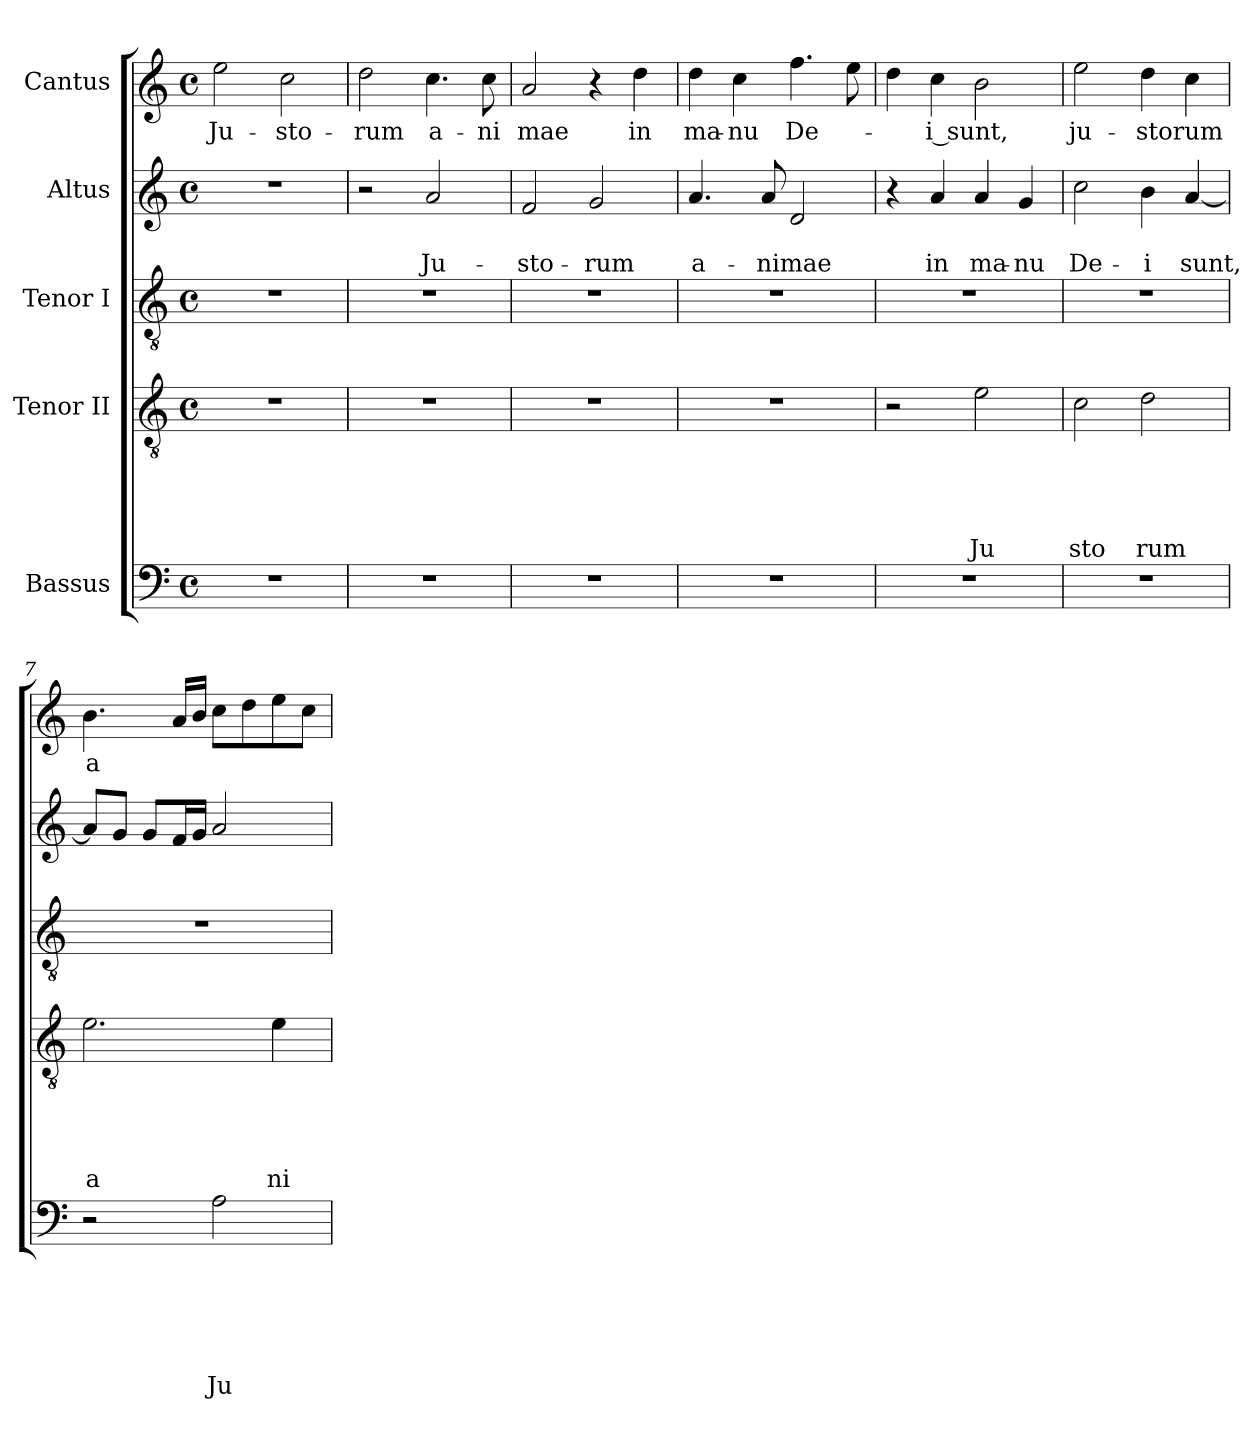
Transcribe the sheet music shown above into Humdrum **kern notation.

**kern	**text	**text	**text	**text	**text	**text	**kern	**text	**text	**text	**text	**text	**kern	**kern	**text	**text	**kern	**text
*part5	*part5	*part5	*part5	*part5	*part5	*part5	*part4	*part4	*part4	*part4	*part4	*part4	*part3	*part2	*part2	*part2	*part1	*part1
*staff5	*staff5	*staff5	*staff5	*staff5	*staff5	*staff5	*staff4	*staff4	*staff4	*staff4	*staff4	*staff4	*staff3	*staff2	*staff2	*staff2	*staff1	*staff1
*I"Bassus	*	*	*	*	*	*	*I"Tenor II	*	*	*	*	*	*I"Tenor I	*I"Altus	*	*	*I"Cantus	*
*clefF4	*	*	*	*	*	*	*clefGv2	*	*	*	*	*	*clefGv2	*clefG2	*	*	*clefG2	*
*k[]	*	*	*	*	*	*	*k[]	*	*	*	*	*	*k[]	*k[]	*	*	*k[]	*
*C:	*	*	*	*	*	*	*C:	*	*	*	*	*	*C:	*C:	*	*	*C:	*
*M4/4	*	*	*	*	*	*	*M4/4	*	*	*	*	*	*M4/4	*M4/4	*	*	*M4/4	*
*met(c)	*	*	*	*	*	*	*met(c)	*	*	*	*	*	*met(c)	*met(c)	*	*	*met(c)	*
=1	=1	=1	=1	=1	=1	=1	=1	=1	=1	=1	=1	=1	=1	=1	=1	=1	=1	=1
!	!	!	!	!	!	!	!	!	!	!	!	!	!	!	!	!	!	!LO:LY:b
1r	.	.	.	.	.	.	1r	.	.	.	.	.	1r	1r	.	.	2ee\	Ju-
!	!	!	!	!	!	!	!	!	!	!	!	!	!	!	!	!	!	!LO:LY:b
.	.	.	.	.	.	.	.	.	.	.	.	.	.	.	.	.	2cc\	-sto-
=2	=2	=2	=2	=2	=2	=2	=2	=2	=2	=2	=2	=2	=2	=2	=2	=2	=2	=2
!	!	!	!	!	!	!	!	!	!	!	!	!	!	!	!	!	!	!LO:LY:b
1r	.	.	.	.	.	.	1r	.	.	.	.	.	1r	2r	.	.	2dd\	-rum
!	!	!	!	!	!	!	!	!	!	!	!	!	!	!	!	!LO:LY:b	!	!LO:LY:b
.	.	.	.	.	.	.	.	.	.	.	.	.	.	2a/	.	Ju-	4.cc\	a-
!	!	!	!	!	!	!	!	!	!	!	!	!	!	!	!	!	!	!LO:LY:b
.	.	.	.	.	.	.	.	.	.	.	.	.	.	.	.	.	8cc\	-ni
=3	=3	=3	=3	=3	=3	=3	=3	=3	=3	=3	=3	=3	=3	=3	=3	=3	=3	=3
!	!	!	!	!	!	!	!	!	!	!	!	!	!	!	!	!LO:LY:b	!	!LO:LY:b
1r	.	.	.	.	.	.	1r	.	.	.	.	.	1r	2f/	.	-sto-	2a/	mae
!	!	!	!	!	!	!	!	!	!	!	!	!	!	!	!	!LO:LY:b	!	!
.	.	.	.	.	.	.	.	.	.	.	.	.	.	2g/	.	-rum	4r	.
!	!	!	!	!	!	!	!	!	!	!	!	!	!	!	!	!	!	!LO:LY:b
.	.	.	.	.	.	.	.	.	.	.	.	.	.	.	.	.	4dd\	in
=4	=4	=4	=4	=4	=4	=4	=4	=4	=4	=4	=4	=4	=4	=4	=4	=4	=4	=4
!	!	!	!	!	!	!	!	!	!	!	!	!	!	!	!	!LO:LY:b	!	!LO:LY:b
1r	.	.	.	.	.	.	1r	.	.	.	.	.	1r	4.a/	.	a-	4dd\	ma-
!	!	!	!	!	!	!	!	!	!	!	!	!	!	!	!	!	!	!LO:LY:b
.	.	.	.	.	.	.	.	.	.	.	.	.	.	.	.	.	4cc\	-nu
!	!	!	!	!	!	!	!	!	!	!	!	!	!	!	!	!LO:LY:b	!	!
.	.	.	.	.	.	.	.	.	.	.	.	.	.	8a/	.	-nimae	.	.
!	!	!	!	!	!	!	!	!	!	!	!	!	!	!	!	!	!	!LO:LY:b
.	.	.	.	.	.	.	.	.	.	.	.	.	.	2d/	.	.	4.ff\	De-
.	.	.	.	.	.	.	.	.	.	.	.	.	.	.	.	.	8ee\	.
=5	=5	=5	=5	=5	=5	=5	=5	=5	=5	=5	=5	=5	=5	=5	=5	=5	=5	=5
1r	.	.	.	.	.	.	2r	.	.	.	.	.	1r	4r	.	.	4dd\	.
!	!	!	!	!	!	!	!	!	!	!	!	!	!	!	!	!LO:LY:b	!	!LO:LY:b
.	.	.	.	.	.	.	.	.	.	.	.	.	.	4a/	.	in	4cc\	-i sunt,
!	!	!	!	!	!	!	!	!	!	!	!	!LO:LY:b	!	!	!	!LO:LY:b	!	!
.	.	.	.	.	.	.	2e\	.	.	.	.	Ju	.	4a/	.	ma-	2b\	.
!	!	!	!	!	!	!	!	!	!	!	!	!	!	!	!	!LO:LY:b	!	!
.	.	.	.	.	.	.	.	.	.	.	.	.	.	4g/	.	-nu	.	.
=6	=6	=6	=6	=6	=6	=6	=6	=6	=6	=6	=6	=6	=6	=6	=6	=6	=6	=6
!	!	!	!	!	!	!	!	!	!	!	!	!LO:LY:b	!	!	!	!LO:LY:b	!	!LO:LY:b
1r	.	.	.	.	.	.	2c\	.	.	.	.	sto	1r	2cc\	.	De-	2ee\	ju-
!	!	!	!	!	!	!	!	!	!	!	!	!LO:LY:b	!	!	!	!LO:LY:b	!	!LO:LY:b
.	.	.	.	.	.	.	2d\	.	.	.	.	rum	.	4b\	.	-i	4dd\	-storum
!	!	!	!	!	!	!	!	!	!	!	!	!	!	!	!	!LO:LY:b	!	!
.	.	.	.	.	.	.	.	.	.	.	.	.	.	[<4a/	.	sunt,	4cc\	.
!!LO:LB:g=z
=7	=7	=7	=7	=7	=7	=7	=7	=7	=7	=7	=7	=7	=7	=7	=7	=7	=7	=7
!	!	!	!	!	!	!	!	!	!	!	!	!LO:LY:b	!	!	!	!	!	!LO:LY:b
2r	.	.	.	.	.	.	2.e\	.	.	.	.	a	1r	8a/L]	.	.	4.b\	a
.	.	.	.	.	.	.	.	.	.	.	.	.	.	8g/J	.	.	.	.
.	.	.	.	.	.	.	.	.	.	.	.	.	.	8g/L	.	.	.	.
.	.	.	.	.	.	.	.	.	.	.	.	.	.	16f/L	.	.	16a/LL	.
.	.	.	.	.	.	.	.	.	.	.	.	.	.	16g/JJ	.	.	16b/JJ	.
!	!	!	!	!	!	!LO:LY:b	!	!	!	!	!	!	!	!	!	!	!	!
2A\	.	.	.	.	.	Ju	.	.	.	.	.	.	.	2a/	.	.	8cc\L	.
.	.	.	.	.	.	.	.	.	.	.	.	.	.	.	.	.	8dd\	.
!	!	!	!	!	!	!	!	!	!	!	!	!LO:LY:b	!	!	!	!	!	!
.	.	.	.	.	.	.	4e\	.	.	.	.	ni	.	.	.	.	8ee\	.
.	.	.	.	.	.	.	.	.	.	.	.	.	.	.	.	.	8cc\J	.
=	=	=	=	=	=	=	=	=	=	=	=	=	=	=	=	=	=	=
*-	*-	*-	*-	*-	*-	*-	*-	*-	*-	*-	*-	*-	*-	*-	*-	*-	*-	*-
